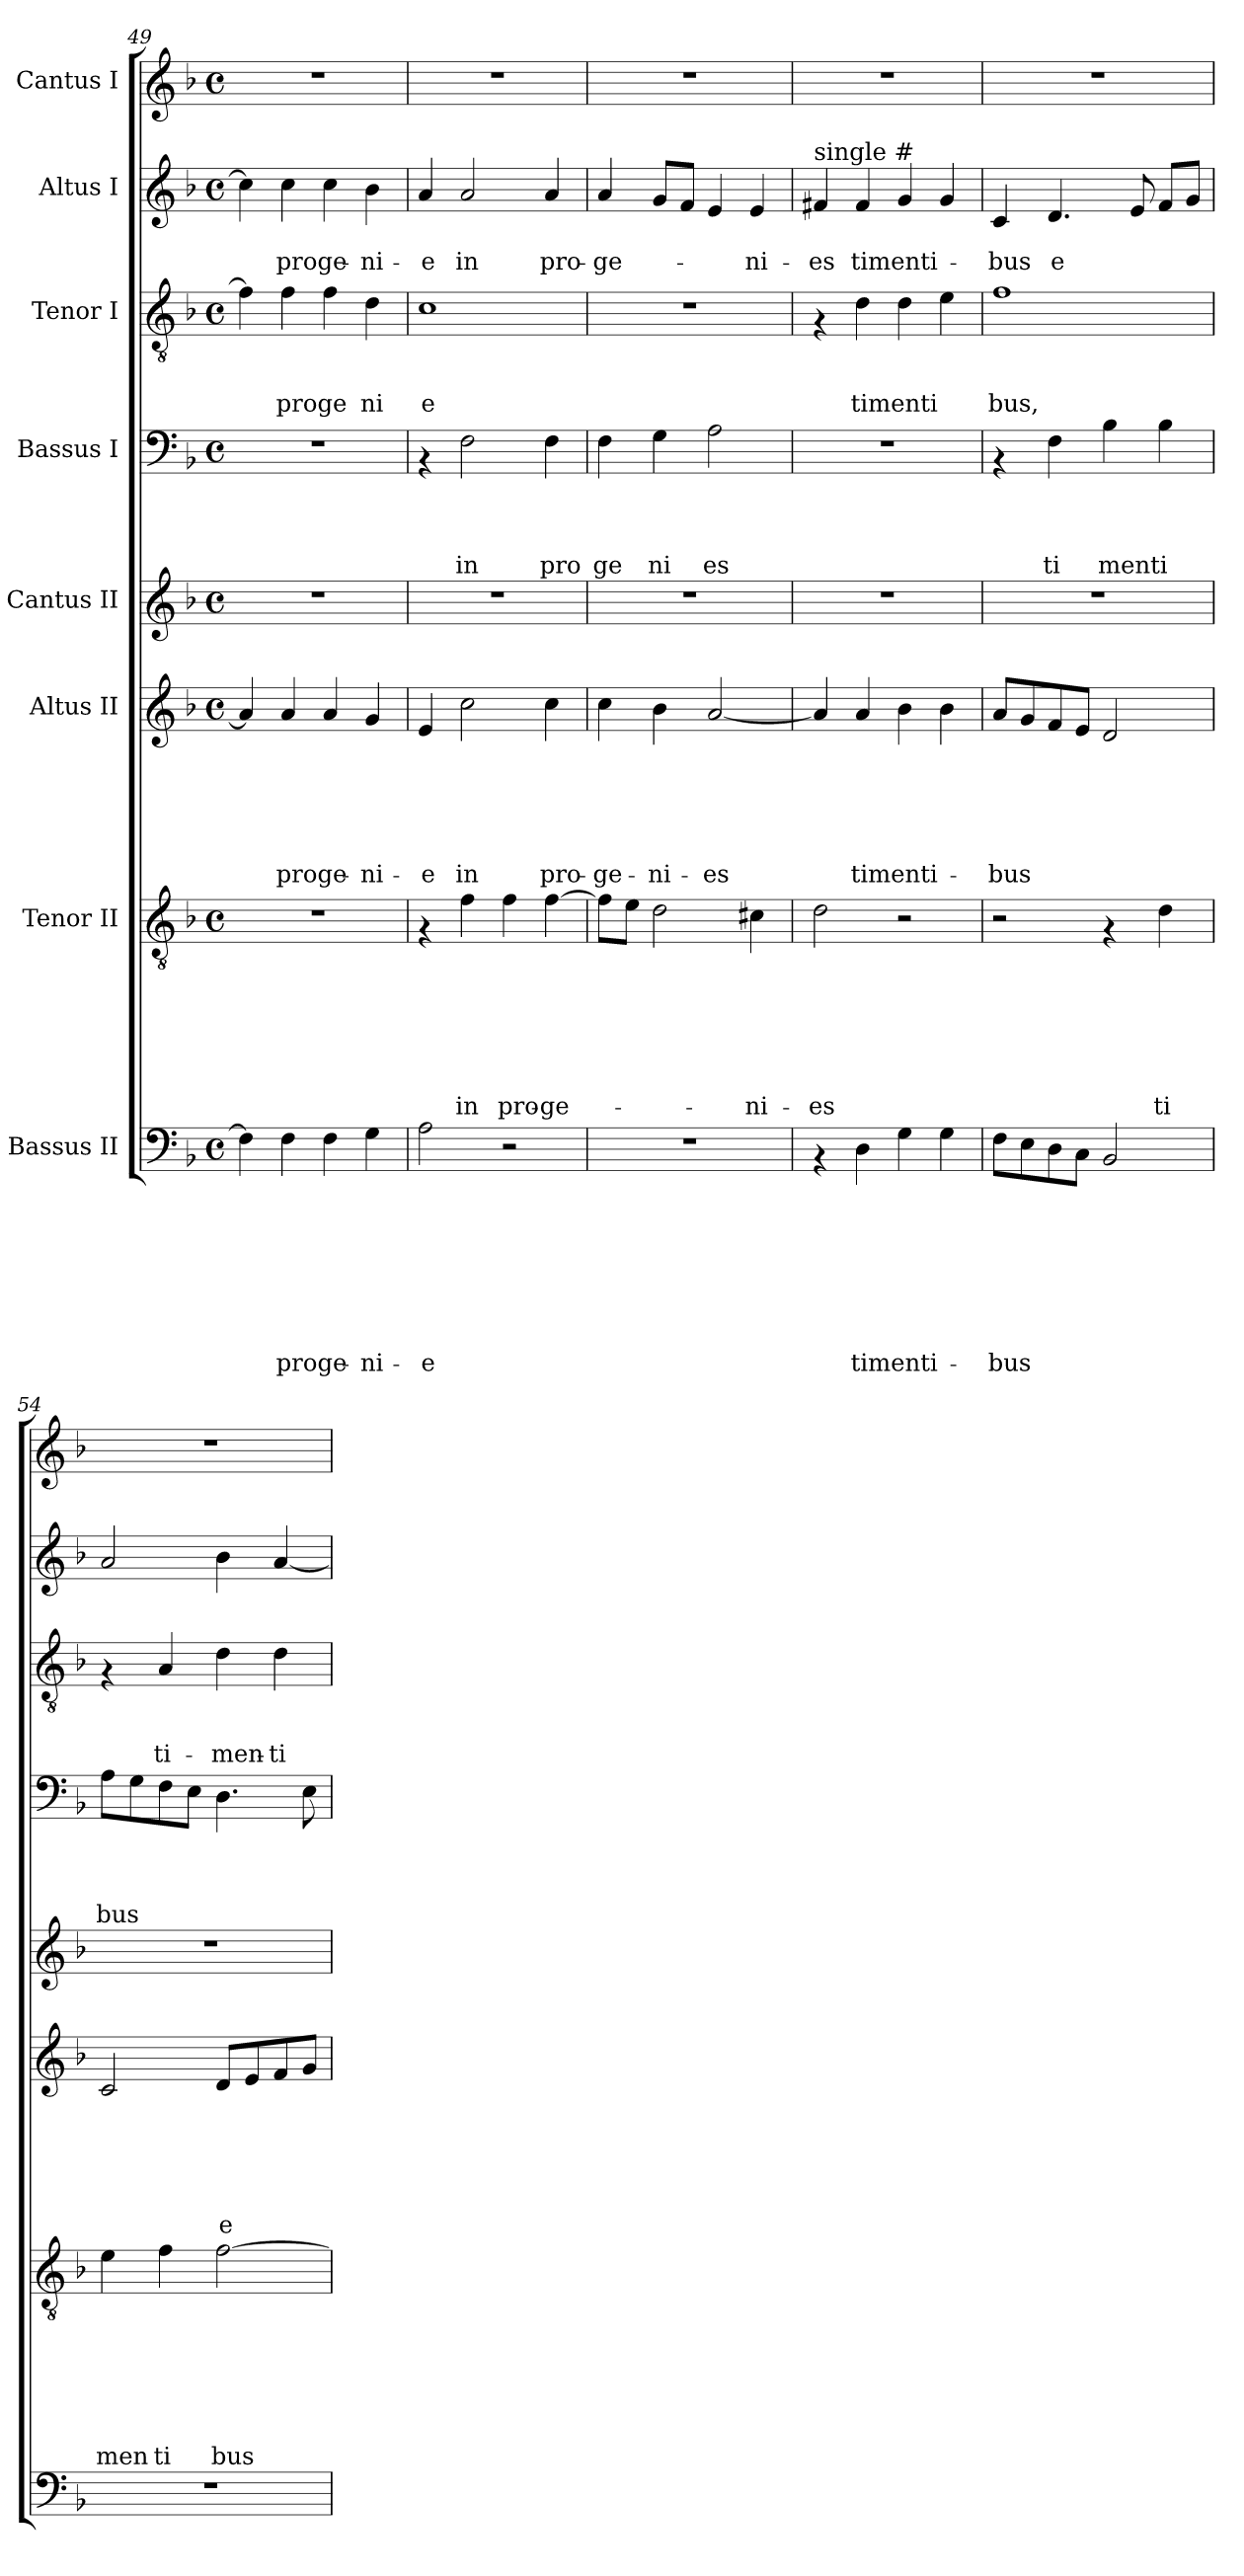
**kern	**text	**text	**text	**text	**text	**text	**text	**text	**kern	**text	**text	**text	**text	**text	**text	**text	**kern	**text	**text	**text	**text	**text	**text	**kern	**kern	**text	**text	**text	**text	**kern	**text	**text	**text	**kern	**text	**text	**kern
*part8	*part8	*part8	*part8	*part8	*part8	*part8	*part8	*part8	*part7	*part7	*part7	*part7	*part7	*part7	*part7	*part7	*part6	*part6	*part6	*part6	*part6	*part6	*part6	*part5	*part4	*part4	*part4	*part4	*part4	*part3	*part3	*part3	*part3	*part2	*part2	*part2	*part1
*staff8	*staff8	*staff8	*staff8	*staff8	*staff8	*staff8	*staff8	*staff8	*staff7	*staff7	*staff7	*staff7	*staff7	*staff7	*staff7	*staff7	*staff6	*staff6	*staff6	*staff6	*staff6	*staff6	*staff6	*staff5	*staff4	*staff4	*staff4	*staff4	*staff4	*staff3	*staff3	*staff3	*staff3	*staff2	*staff2	*staff2	*staff1
*I"Bassus II	*	*	*	*	*	*	*	*	*I"Tenor II	*	*	*	*	*	*	*	*I"Altus II	*	*	*	*	*	*	*I"Cantus II	*I"Bassus I	*	*	*	*	*I"Tenor I	*	*	*	*I"Altus I	*	*	*I"Cantus I
*clefF4	*	*	*	*	*	*	*	*	*clefGv2	*	*	*	*	*	*	*	*clefG2	*	*	*	*	*	*	*clefG2	*clefF4	*	*	*	*	*clefGv2	*	*	*	*clefG2	*	*	*clefG2
*k[b-]	*	*	*	*	*	*	*	*	*k[b-]	*	*	*	*	*	*	*	*k[b-]	*	*	*	*	*	*	*k[b-]	*k[b-]	*	*	*	*	*k[b-]	*	*	*	*k[b-]	*	*	*k[b-]
*F:	*	*	*	*	*	*	*	*	*F:	*	*	*	*	*	*	*	*F:	*	*	*	*	*	*	*F:	*F:	*	*	*	*	*F:	*	*	*	*F:	*	*	*F:
*M4/4	*	*	*	*	*	*	*	*	*M4/4	*	*	*	*	*	*	*	*M4/4	*	*	*	*	*	*	*M4/4	*M4/4	*	*	*	*	*M4/4	*	*	*	*M4/4	*	*	*M4/4
*met(c)	*	*	*	*	*	*	*	*	*met(c)	*	*	*	*	*	*	*	*met(c)	*	*	*	*	*	*	*met(c)	*met(c)	*	*	*	*	*met(c)	*	*	*	*met(c)	*	*	*met(c)
=49	=49	=49	=49	=49	=49	=49	=49	=49	=49	=49	=49	=49	=49	=49	=49	=49	=49	=49	=49	=49	=49	=49	=49	=49	=49	=49	=49	=49	=49	=49	=49	=49	=49	=49	=49	=49	=49
4F\]	.	.	.	.	.	.	.	.	1r	.	.	.	.	.	.	.	4a/]	.	.	.	.	.	.	1r	1r	.	.	.	.	4f\]	.	.	.	4cc\]	.	.	1r
!	!	!	!	!	!	!	!	!LO:LY:b	!	!	!	!	!	!	!	!	!	!	!	!	!	!	!LO:LY:b	!	!	!	!	!	!	!	!	!	!LO:LY:b	!	!	!LO:LY:b	!
4F\	.	.	.	.	.	.	.	proge-	.	.	.	.	.	.	.	.	4a/	.	.	.	.	.	proge-	.	.	.	.	.	.	4f\	.	.	proge	4cc\	.	proge-	.
4F\	.	.	.	.	.	.	.	.	.	.	.	.	.	.	.	.	4a/	.	.	.	.	.	.	.	.	.	.	.	.	4f\	.	.	.	4cc\	.	.	.
!	!	!	!	!	!	!	!	!LO:LY:b	!	!	!	!	!	!	!	!	!	!	!	!	!	!	!LO:LY:b	!	!	!	!	!	!	!	!	!	!LO:LY:b	!	!	!LO:LY:b	!
4G\	.	.	.	.	.	.	.	-ni-	.	.	.	.	.	.	.	.	4g/	.	.	.	.	.	-ni-	.	.	.	.	.	.	4d\	.	.	ni	4b-\	.	-ni-	.
=50	=50	=50	=50	=50	=50	=50	=50	=50	=50	=50	=50	=50	=50	=50	=50	=50	=50	=50	=50	=50	=50	=50	=50	=50	=50	=50	=50	=50	=50	=50	=50	=50	=50	=50	=50	=50	=50
!	!	!	!	!	!	!	!	!LO:LY:b	!	!	!	!	!	!	!	!	!	!	!	!	!	!	!LO:LY:b	!	!	!	!	!	!	!	!	!	!LO:LY:b	!	!	!LO:LY:b	!
2A\	.	.	.	.	.	.	.	-e	4rF	.	.	.	.	.	.	.	4e/	.	.	.	.	.	-e	1r	4rAA	.	.	.	.	1c	.	.	e	4a/	.	-e	1r
!	!	!	!	!	!	!	!	!	!	!	!	!	!	!	!	!LO:LY:b	!	!	!	!	!	!	!LO:LY:b	!	!	!	!	!	!LO:LY:b	!	!	!	!	!	!	!LO:LY:b	!
.	.	.	.	.	.	.	.	.	4f\	.	.	.	.	.	.	in	2cc\	.	.	.	.	.	in	.	2F\	.	.	.	in	.	.	.	.	2a/	.	in	.
!	!	!	!	!	!	!	!	!	!	!	!	!	!	!	!	!LO:LY:b	!	!	!	!	!	!	!	!	!	!	!	!	!	!	!	!	!	!	!	!	!
2r	.	.	.	.	.	.	.	.	4f\	.	.	.	.	.	.	pro-	.	.	.	.	.	.	.	.	.	.	.	.	.	.	.	.	.	.	.	.	.
!	!	!	!	!	!	!	!	!	!	!	!	!	!	!	!	!LO:LY:b	!	!	!	!	!	!	!LO:LY:b	!	!	!	!	!	!LO:LY:b	!	!	!	!	!	!	!LO:LY:b	!
.	.	.	.	.	.	.	.	.	[>4f\	.	.	.	.	.	.	-ge-	4cc\	.	.	.	.	.	pro-	.	4F\	.	.	.	pro	.	.	.	.	4a/	.	pro-	.
=51	=51	=51	=51	=51	=51	=51	=51	=51	=51	=51	=51	=51	=51	=51	=51	=51	=51	=51	=51	=51	=51	=51	=51	=51	=51	=51	=51	=51	=51	=51	=51	=51	=51	=51	=51	=51	=51
!	!	!	!	!	!	!	!	!	!	!	!	!	!	!	!	!	!	!	!	!	!	!	!LO:LY:b	!	!	!	!	!	!LO:LY:b	!	!	!	!	!	!	!LO:LY:b	!
1r	.	.	.	.	.	.	.	.	8f\L]	.	.	.	.	.	.	.	4cc\	.	.	.	.	.	-ge-	1r	4F\	.	.	.	ge	1r	.	.	.	4a/	.	-ge-	1r
.	.	.	.	.	.	.	.	.	8e\J	.	.	.	.	.	.	.	.	.	.	.	.	.	.	.	.	.	.	.	.	.	.	.	.	.	.	.	.
!	!	!	!	!	!	!	!	!	!	!	!	!	!	!	!	!	!	!	!	!	!	!	!LO:LY:b	!	!	!	!	!	!LO:LY:b	!	!	!	!	!	!	!	!
.	.	.	.	.	.	.	.	.	2d\	.	.	.	.	.	.	.	4b-\	.	.	.	.	.	-ni-	.	4G\	.	.	.	ni	.	.	.	.	8g/L	.	.	.
.	.	.	.	.	.	.	.	.	.	.	.	.	.	.	.	.	.	.	.	.	.	.	.	.	.	.	.	.	.	.	.	.	.	8f/J	.	.	.
!	!	!	!	!	!	!	!	!	!	!	!	!	!	!	!	!	!	!	!	!	!	!	!LO:LY:b	!	!	!	!	!	!LO:LY:b	!	!	!	!	!	!	!	!
.	.	.	.	.	.	.	.	.	.	.	.	.	.	.	.	.	[<2a/	.	.	.	.	.	-es	.	2A\	.	.	.	es	.	.	.	.	4e/	.	.	.
!	!	!	!	!	!	!	!	!	!	!	!	!	!	!	!	!LO:LY:b	!	!	!	!	!	!	!	!	!	!	!	!	!	!	!	!	!	!	!	!LO:LY:b	!
.	.	.	.	.	.	.	.	.	4c#X\	.	.	.	.	.	.	-ni-	.	.	.	.	.	.	.	.	.	.	.	.	.	.	.	.	.	4e/	.	-ni-	.
=52	=52	=52	=52	=52	=52	=52	=52	=52	=52	=52	=52	=52	=52	=52	=52	=52	=52	=52	=52	=52	=52	=52	=52	=52	=52	=52	=52	=52	=52	=52	=52	=52	=52	=52	=52	=52	=52
!	!	!	!	!	!	!	!	!	!	!	!	!	!	!	!	!	!	!	!	!	!	!	!	!	!	!	!	!	!	!	!	!	!	!LO:TX:a:t=single #	!	!	!
!	!	!	!	!	!	!	!	!	!	!	!	!	!	!	!	!LO:LY:b	!	!	!	!	!	!	!	!	!	!	!	!	!	!	!	!	!	!	!	!LO:LY:b	!
4rAA	.	.	.	.	.	.	.	.	2d\	.	.	.	.	.	.	-es	4a/]	.	.	.	.	.	.	1r	1r	.	.	.	.	4rF	.	.	.	4f#/	.	-es	1r
!	!	!	!	!	!	!	!	!LO:LY:b	!	!	!	!	!	!	!	!	!	!	!	!	!	!	!LO:LY:b	!	!	!	!	!	!	!	!	!	!LO:LY:b	!	!	!LO:LY:b	!
4D\	.	.	.	.	.	.	.	timenti-	.	.	.	.	.	.	.	.	4a/	.	.	.	.	.	timenti-	.	.	.	.	.	.	4d\	.	.	timenti	4f#/	.	timenti-	.
4G\	.	.	.	.	.	.	.	.	2r	.	.	.	.	.	.	.	4b-\	.	.	.	.	.	.	.	.	.	.	.	.	4d\	.	.	.	4g/	.	.	.
4G\	.	.	.	.	.	.	.	.	.	.	.	.	.	.	.	.	4b-\	.	.	.	.	.	.	.	.	.	.	.	.	4e\	.	.	.	4g/	.	.	.
!!LO:PB:g=z
=53	=53	=53	=53	=53	=53	=53	=53	=53	=53	=53	=53	=53	=53	=53	=53	=53	=53	=53	=53	=53	=53	=53	=53	=53	=53	=53	=53	=53	=53	=53	=53	=53	=53	=53	=53	=53	=53
!	!	!	!	!	!	!	!	!LO:LY:b	!	!	!	!	!	!	!	!	!	!	!	!	!	!	!LO:LY:b	!	!	!	!	!	!	!	!	!	!LO:LY:b	!	!	!LO:LY:b	!
8F\L	.	.	.	.	.	.	.	-bus	2r	.	.	.	.	.	.	.	8a/L	.	.	.	.	.	-bus	1r	4rAA	.	.	.	.	1f	.	.	bus,	4c/	.	-bus	1r
8E\	.	.	.	.	.	.	.	.	.	.	.	.	.	.	.	.	8g/	.	.	.	.	.	.	.	.	.	.	.	.	.	.	.	.	.	.	.	.
!	!	!	!	!	!	!	!	!	!	!	!	!	!	!	!	!	!	!	!	!	!	!	!	!	!	!	!	!	!LO:LY:b	!	!	!	!	!	!	!LO:LY:b	!
8D\	.	.	.	.	.	.	.	.	.	.	.	.	.	.	.	.	8f/	.	.	.	.	.	.	.	4F\	.	.	.	ti	.	.	.	.	4.d/	.	e	.
8C\J	.	.	.	.	.	.	.	.	.	.	.	.	.	.	.	.	8e/J	.	.	.	.	.	.	.	.	.	.	.	.	.	.	.	.	.	.	.	.
!	!	!	!	!	!	!	!	!	!	!	!	!	!	!	!	!	!	!	!	!	!	!	!	!	!	!	!	!	!LO:LY:b	!	!	!	!	!	!	!	!
2BB-/	.	.	.	.	.	.	.	.	4rF	.	.	.	.	.	.	.	2d/	.	.	.	.	.	.	.	4B-\	.	.	.	menti	.	.	.	.	.	.	.	.
.	.	.	.	.	.	.	.	.	.	.	.	.	.	.	.	.	.	.	.	.	.	.	.	.	.	.	.	.	.	.	.	.	.	8e/	.	.	.
!	!	!	!	!	!	!	!	!	!	!	!	!	!	!	!	!LO:LY:b	!	!	!	!	!	!	!	!	!	!	!	!	!	!	!	!	!	!	!	!	!
.	.	.	.	.	.	.	.	.	4d\	.	.	.	.	.	.	ti	.	.	.	.	.	.	.	.	4B-\	.	.	.	.	.	.	.	.	8f/L	.	.	.
.	.	.	.	.	.	.	.	.	.	.	.	.	.	.	.	.	.	.	.	.	.	.	.	.	.	.	.	.	.	.	.	.	.	8g/J	.	.	.
=54	=54	=54	=54	=54	=54	=54	=54	=54	=54	=54	=54	=54	=54	=54	=54	=54	=54	=54	=54	=54	=54	=54	=54	=54	=54	=54	=54	=54	=54	=54	=54	=54	=54	=54	=54	=54	=54
!	!	!	!	!	!	!	!	!	!	!	!	!	!	!	!	!LO:LY:b	!	!	!	!	!	!	!	!	!	!	!	!	!LO:LY:b	!	!	!	!	!	!	!	!
1r	.	.	.	.	.	.	.	.	4e\	.	.	.	.	.	.	men	2c/	.	.	.	.	.	.	1r	8A\L	.	.	.	bus	4rF	.	.	.	2a/	.	.	1r
.	.	.	.	.	.	.	.	.	.	.	.	.	.	.	.	.	.	.	.	.	.	.	.	.	8G\	.	.	.	.	.	.	.	.	.	.	.	.
!	!	!	!	!	!	!	!	!	!	!	!	!	!	!	!	!LO:LY:b	!	!	!	!	!	!	!	!	!	!	!	!	!	!	!	!	!LO:LY:b	!	!	!	!
.	.	.	.	.	.	.	.	.	4f\	.	.	.	.	.	.	ti	.	.	.	.	.	.	.	.	8F\	.	.	.	.	4A/	.	.	ti-	.	.	.	.
.	.	.	.	.	.	.	.	.	.	.	.	.	.	.	.	.	.	.	.	.	.	.	.	.	8E\J	.	.	.	.	.	.	.	.	.	.	.	.
!	!	!	!	!	!	!	!	!	!	!	!	!	!	!	!	!LO:LY:b	!	!	!	!	!	!	!LO:LY:b	!	!	!	!	!	!	!	!	!	!LO:LY:b	!	!	!	!
.	.	.	.	.	.	.	.	.	[>2f\	.	.	.	.	.	.	bus	8d/L	.	.	.	.	.	e	.	4.D\	.	.	.	.	4d\	.	.	-men-	4b-\	.	.	.
.	.	.	.	.	.	.	.	.	.	.	.	.	.	.	.	.	8e/	.	.	.	.	.	.	.	.	.	.	.	.	.	.	.	.	.	.	.	.
!	!	!	!	!	!	!	!	!	!	!	!	!	!	!	!	!	!	!	!	!	!	!	!	!	!	!	!	!	!	!	!	!	!LO:LY:b	!	!	!	!
.	.	.	.	.	.	.	.	.	.	.	.	.	.	.	.	.	8f/	.	.	.	.	.	.	.	.	.	.	.	.	4d\	.	.	-ti-	[<4a/	.	.	.
.	.	.	.	.	.	.	.	.	.	.	.	.	.	.	.	.	8g/J	.	.	.	.	.	.	.	8E\	.	.	.	.	.	.	.	.	.	.	.	.
=	=	=	=	=	=	=	=	=	=	=	=	=	=	=	=	=	=	=	=	=	=	=	=	=	=	=	=	=	=	=	=	=	=	=	=	=	=
*-	*-	*-	*-	*-	*-	*-	*-	*-	*-	*-	*-	*-	*-	*-	*-	*-	*-	*-	*-	*-	*-	*-	*-	*-	*-	*-	*-	*-	*-	*-	*-	*-	*-	*-	*-	*-	*-
